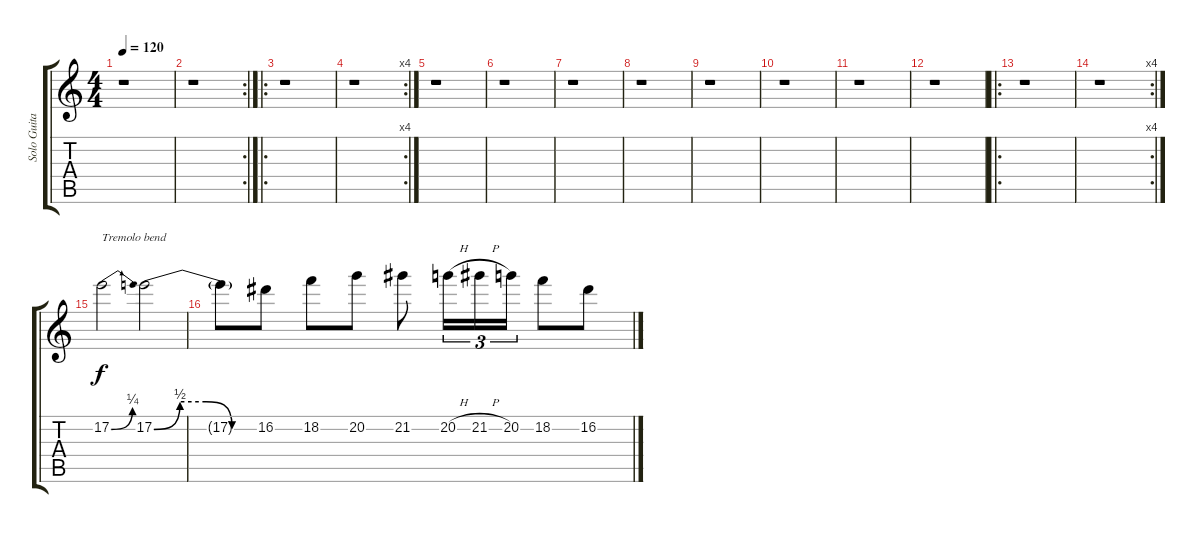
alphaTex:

\track ("Solo Guitar" "Solo Guita") {instrument distortionguitar}
\staff {score tabs}
\tuning (E4 B3 G3 D3 A2 E2) {hide}
\ts (4 4)
\tempo 120
\clef g2
\ks c
r.1{dy f} |
\rc 2
r.1 |
\ro
r.1 |
\rc 4
r.1 |
r.1 |
r.1 |
r.1 |
r.1 |
r.1 |
r.1 |
r.1 |
r.1 |
\ro
r.1 |
\rc 4
r.1 |
17.2{be (bend 0 0 60 1)}.2{txt "Tremolo bend"} 17.2{be (custom 0 0 15 2 30 2 45 0 60 0)}.2 |
17.2{t}.8 16.2.8 18.2.8 20.2.8 21.2.8 20.2{h}.16{tu (3 2)} 21.2{h}.16{tu (3 2)} 20.2.16{tu (3 2)} 18.2.8 16.2.8
